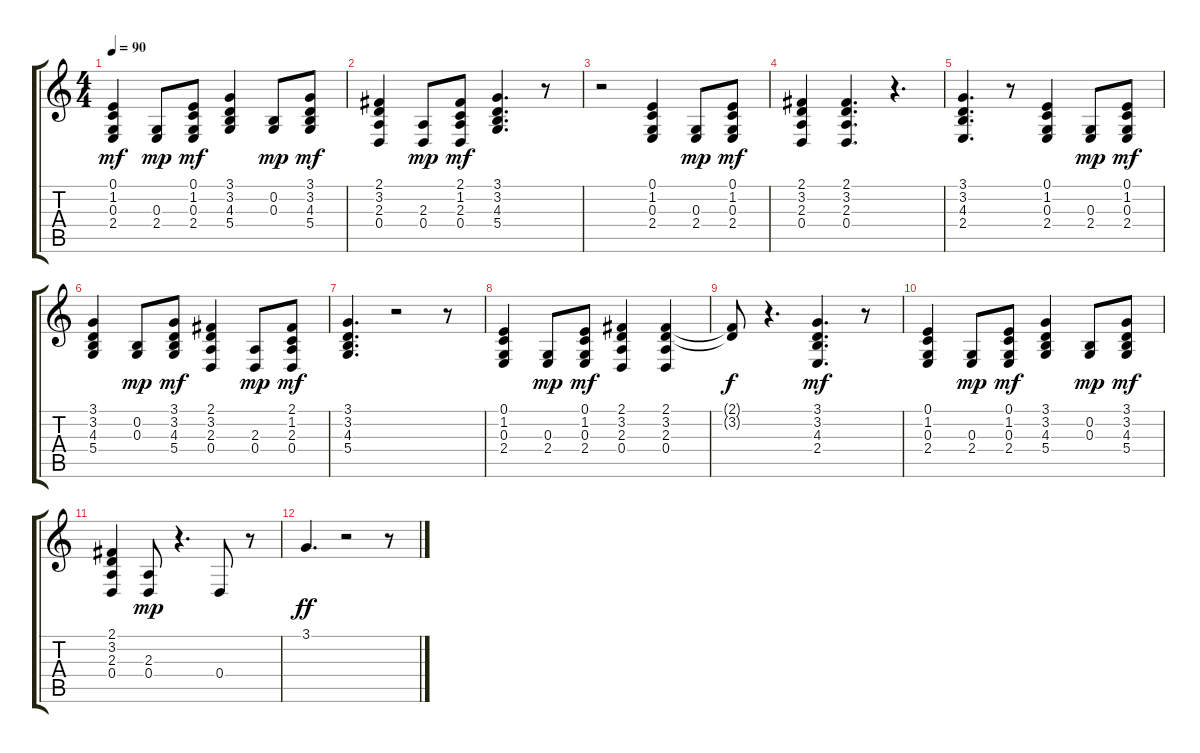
\track "" {instrument electricpiano2}
\staff {score tabs}
\tuning (E4 B3 G3 D3 A2 E2) {hide}
\ts (4 4)
\tempo 90
\clef g2
\ks c
(0.1 1.2 0.3 2.4).4{dy mf} (0.3 2.4).8{dy mp} (0.1 1.2 0.3 2.4).8{dy mf} (3.1 3.2 4.3 5.4).4 (0.2 0.3).8{dy mp} (3.1 3.2 4.3 5.4).8{dy mf} |
(2.1 3.2 2.3 0.4).4 (2.3 0.4).8{dy mp} (2.1 1.2 2.3 0.4).8{dy mf} (3.1 3.2 4.3 5.4).4{d} r.8 |
r.2 (0.1 1.2 0.3 2.4).4 (0.3 2.4).8{dy mp} (0.1 1.2 0.3 2.4).8{dy mf} |
(2.1 3.2 2.3 0.4).4 (2.1 3.2 2.3 0.4).4{d} r.4{d} |
(3.1 3.2 4.3 2.4).4{d} r.8 (0.1 1.2 0.3 2.4).4 (0.3 2.4).8{dy mp} (0.1 1.2 0.3 2.4).8{dy mf} |
(3.1 3.2 4.3 5.4).4 (0.2 0.3).8{dy mp} (3.1 3.2 4.3 5.4).8{dy mf} (2.1 3.2 2.3 0.4).4 (2.3 0.4).8{dy mp} (2.1 1.2 2.3 0.4).8{dy mf} |
(3.1 3.2 4.3 5.4).4{d} r.2 r.8 |
(0.1 1.2 0.3 2.4).4 (0.3 2.4).8{dy mp} (0.1 1.2 0.3 2.4).8{dy mf} (2.1 3.2 2.3 0.4).4 (2.1 3.2 2.3 0.4).4 |
(2.1{t} 3.2{t}).8{dy f} r.4{d} (3.1 3.2 4.3 2.4).4{d dy mf} r.8 |
(0.1 1.2 0.3 2.4).4 (0.3 2.4).8{dy mp} (0.1 1.2 0.3 2.4).8{dy mf} (3.1 3.2 4.3 5.4).4 (0.2 0.3).8{dy mp} (3.1 3.2 4.3 5.4).8{dy mf} |
(2.1 3.2 2.3 0.4).4 (2.3 0.4).8{dy mp} r.4{d} 0.4.8 r.8 |
3.1.4{d dy ff} r.2 r.8
